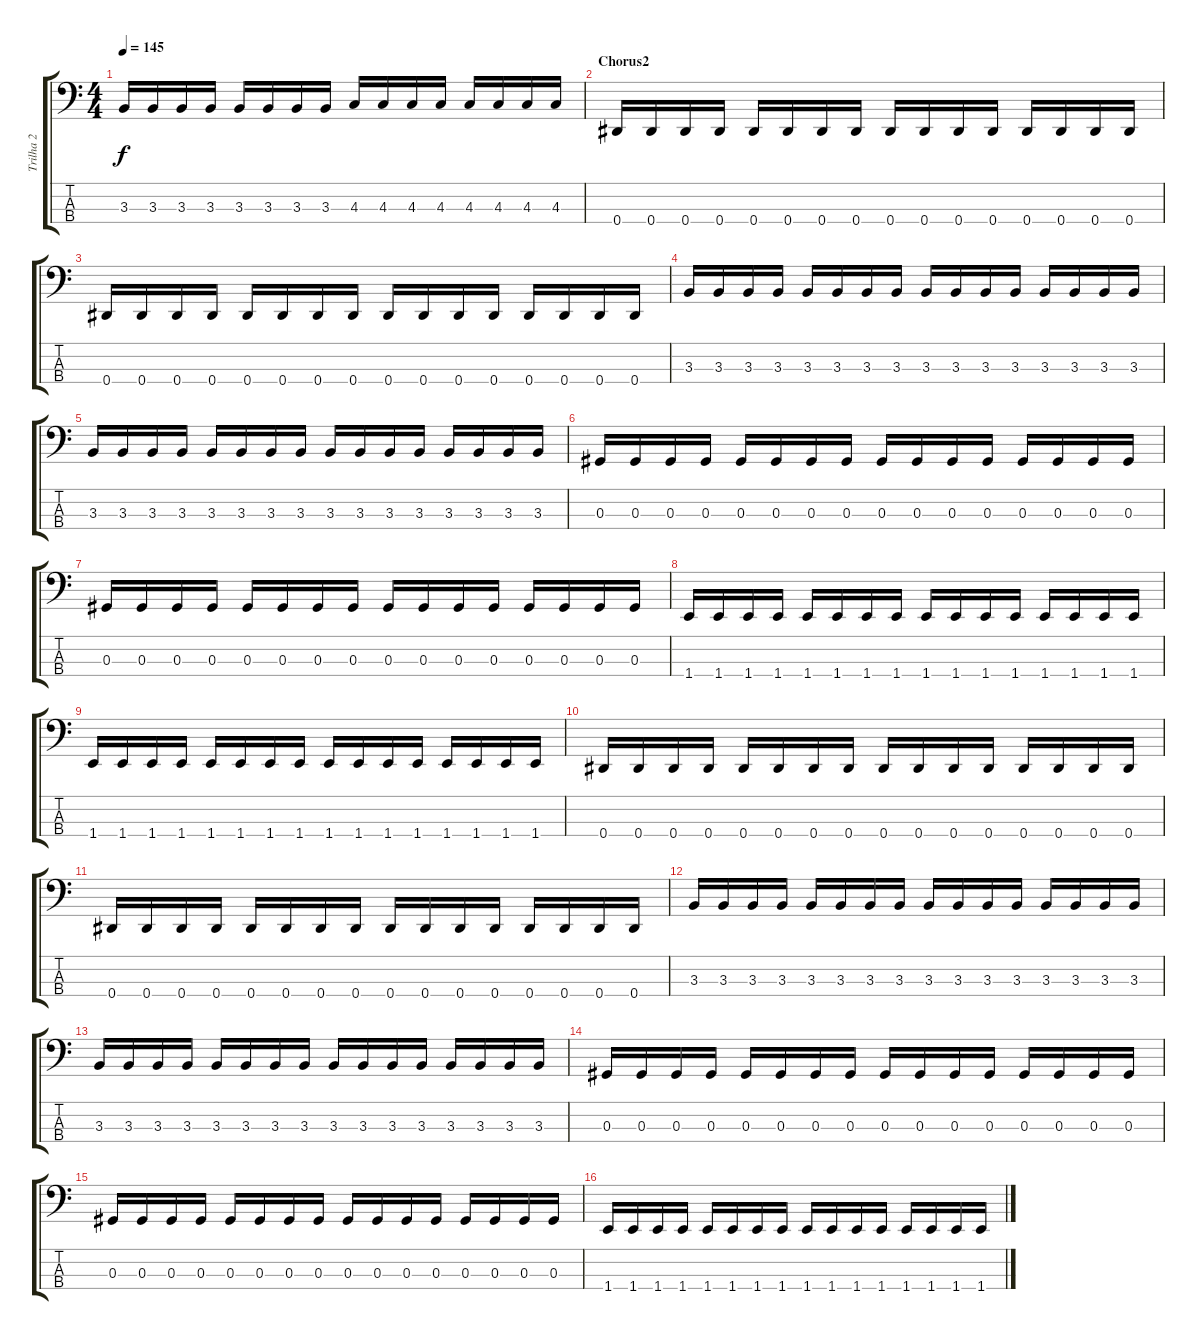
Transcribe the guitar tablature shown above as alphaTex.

\track ("Trilha 2" "Trilha 2") {instrument electricbasspick}
\staff {score tabs}
\tuning (Gb2 Db2 Ab1 Eb1) {hide}
\ts (4 4)
\tempo 145
\clef f4
\ks c
3.3.16{dy f} 3.3.16 3.3.16 3.3.16 3.3.16 3.3.16 3.3.16 3.3.16 4.3.16 4.3.16 4.3.16 4.3.16 4.3.16 4.3.16 4.3.16 4.3.16 |
\section ("" "Chorus2")
0.4.16 0.4.16 0.4.16 0.4.16 0.4.16 0.4.16 0.4.16 0.4.16 0.4.16 0.4.16 0.4.16 0.4.16 0.4.16 0.4.16 0.4.16 0.4.16 |
0.4.16 0.4.16 0.4.16 0.4.16 0.4.16 0.4.16 0.4.16 0.4.16 0.4.16 0.4.16 0.4.16 0.4.16 0.4.16 0.4.16 0.4.16 0.4.16 |
3.3.16 3.3.16 3.3.16 3.3.16 3.3.16 3.3.16 3.3.16 3.3.16 3.3.16 3.3.16 3.3.16 3.3.16 3.3.16 3.3.16 3.3.16 3.3.16 |
3.3.16 3.3.16 3.3.16 3.3.16 3.3.16 3.3.16 3.3.16 3.3.16 3.3.16 3.3.16 3.3.16 3.3.16 3.3.16 3.3.16 3.3.16 3.3.16 |
0.3.16 0.3.16 0.3.16 0.3.16 0.3.16 0.3.16 0.3.16 0.3.16 0.3.16 0.3.16 0.3.16 0.3.16 0.3.16 0.3.16 0.3.16 0.3.16 |
0.3.16 0.3.16 0.3.16 0.3.16 0.3.16 0.3.16 0.3.16 0.3.16 0.3.16 0.3.16 0.3.16 0.3.16 0.3.16 0.3.16 0.3.16 0.3.16 |
1.4.16 1.4.16 1.4.16 1.4.16 1.4.16 1.4.16 1.4.16 1.4.16 1.4.16 1.4.16 1.4.16 1.4.16 1.4.16 1.4.16 1.4.16 1.4.16 |
1.4.16 1.4.16 1.4.16 1.4.16 1.4.16 1.4.16 1.4.16 1.4.16 1.4.16 1.4.16 1.4.16 1.4.16 1.4.16 1.4.16 1.4.16 1.4.16 |
0.4.16 0.4.16 0.4.16 0.4.16 0.4.16 0.4.16 0.4.16 0.4.16 0.4.16 0.4.16 0.4.16 0.4.16 0.4.16 0.4.16 0.4.16 0.4.16 |
0.4.16 0.4.16 0.4.16 0.4.16 0.4.16 0.4.16 0.4.16 0.4.16 0.4.16 0.4.16 0.4.16 0.4.16 0.4.16 0.4.16 0.4.16 0.4.16 |
3.3.16 3.3.16 3.3.16 3.3.16 3.3.16 3.3.16 3.3.16 3.3.16 3.3.16 3.3.16 3.3.16 3.3.16 3.3.16 3.3.16 3.3.16 3.3.16 |
3.3.16 3.3.16 3.3.16 3.3.16 3.3.16 3.3.16 3.3.16 3.3.16 3.3.16 3.3.16 3.3.16 3.3.16 3.3.16 3.3.16 3.3.16 3.3.16 |
0.3.16 0.3.16 0.3.16 0.3.16 0.3.16 0.3.16 0.3.16 0.3.16 0.3.16 0.3.16 0.3.16 0.3.16 0.3.16 0.3.16 0.3.16 0.3.16 |
0.3.16 0.3.16 0.3.16 0.3.16 0.3.16 0.3.16 0.3.16 0.3.16 0.3.16 0.3.16 0.3.16 0.3.16 0.3.16 0.3.16 0.3.16 0.3.16 |
1.4.16 1.4.16 1.4.16 1.4.16 1.4.16 1.4.16 1.4.16 1.4.16 1.4.16 1.4.16 1.4.16 1.4.16 1.4.16 1.4.16 1.4.16 1.4.16
